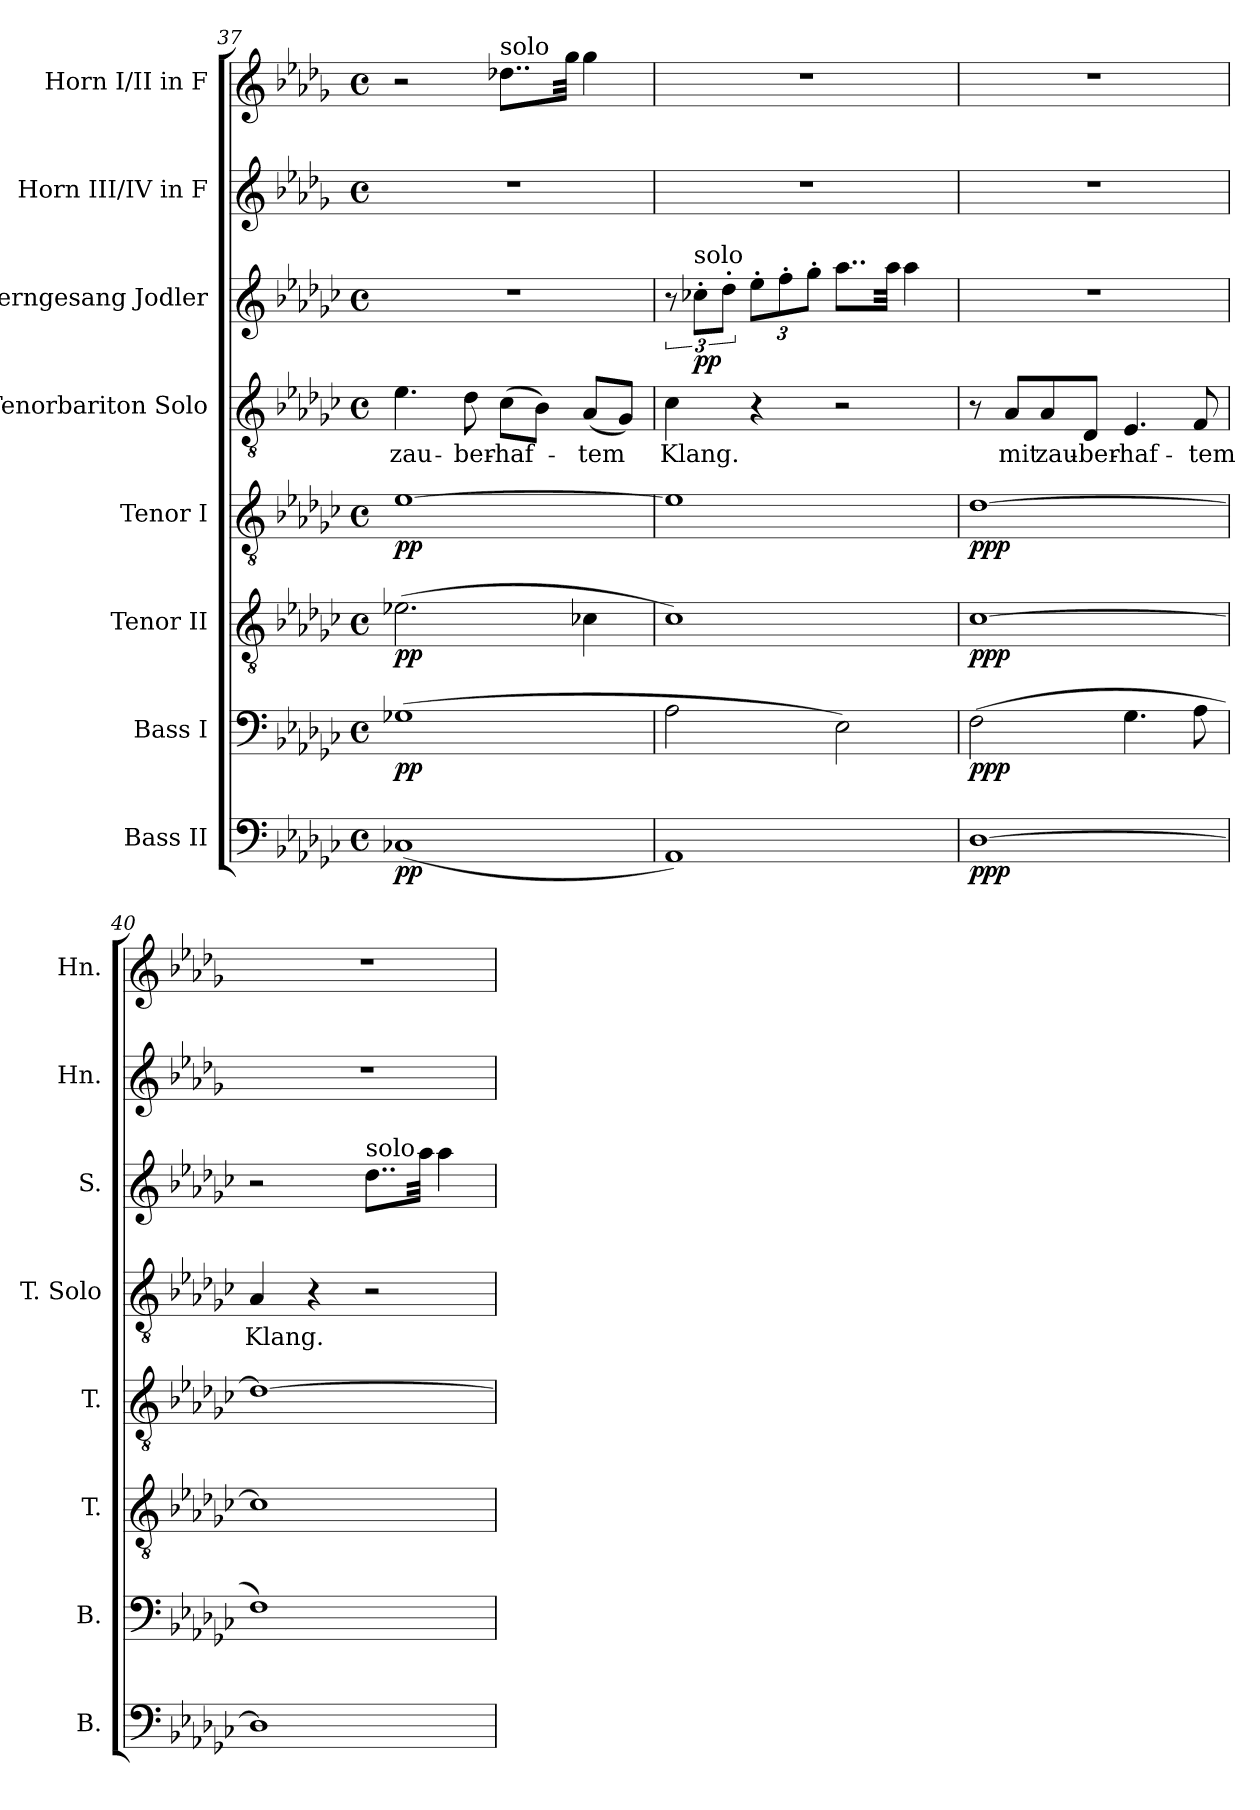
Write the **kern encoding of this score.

**kern	**dynam	**kern	**dynam	**kern	**dynam	**kern	**dynam	**kern	**text	**kern	**dynam	**kern	**kern
*part8	*part8	*part7	*part7	*part6	*part6	*part5	*part5	*part4	*part4	*part3	*part3	*part2	*part1
*staff8	*staff8	*staff7	*staff7	*staff6	*staff6	*staff5	*staff5	*staff4	*staff4	*staff3	*staff3	*staff2	*staff1
*I"Bass II	*	*I"Bass I	*	*I"Tenor II	*	*I"Tenor I	*	*I"Tenorbariton Solo	*	*I"Ferngesang Jodler	*	*I"Horn III/IV in F	*I"Horn I/II in F
*I'B.	*	*I'B.	*	*I'T.	*	*I'T.	*	*I'T. Solo	*	*I'S.	*	*I'Hn.	*I'Hn.
!!LO:LB:g=z
*clefF4	*	*clefF4	*	*clefGv2	*	*clefGv2	*	*clefGv2	*	*clefG2	*	*clefG2	*clefG2
*	*	*	*	*ITrd7c12	*	*ITrd7c12	*	*ITrd7c12	*	*	*	*ITrd4c7	*ITrd4c7
*k[b-e-a-d-g-c-]	*	*k[b-e-a-d-g-c-]	*	*k[b-e-a-d-g-c-]	*	*k[b-e-a-d-g-c-]	*	*k[b-e-a-d-g-c-]	*	*k[b-e-a-d-g-c-]	*	*k[b-e-a-d-g-c-]	*k[b-e-a-d-g-c-]
*G-:	*	*G-:	*	*G-:	*	*G-:	*	*G-:	*	*G-:	*	*G-:	*G-:
*M4/4	*	*M4/4	*	*M4/4	*	*M4/4	*	*M4/4	*	*M4/4	*	*M4/4	*M4/4
*met(c)	*	*met(c)	*	*met(c)	*	*met(c)	*	*met(c)	*	*met(c)	*	*met(c)	*met(c)
=37	=37	=37	=37	=37	=37	=37	=37	=37	=37	=37	=37	=37	=37
!	!LO:DY:b	!	!LO:DY:b	!	!LO:DY:b	!	!LO:DY:b	!	!LO:LY:b	!	!	!	!
(<1C-X	pp	(>1G-X	pp	(>2.E-X\	pp	[1E-	pp	4.E-\	zau-	1r	.	1r	2r
!	!	!	!	!	!	!	!	!	!LO:LY:b	!	!	!	!
.	.	.	.	.	.	.	.	8D-\	-ber-	.	.	.	.
!	!	!	!	!	!	!	!	!	!	!	!	!	!LO:TX:a:t=solo
!	!	!	!	!	!	!	!	!	!LO:LY:b	!	!	!	!
.	.	.	.	.	.	.	.	(>8C-\L	-haf-	.	.	.	8..g-X\L
.	.	.	.	.	.	.	.	8BB-\J)	.	.	.	.	.
.	.	.	.	.	.	.	.	.	.	.	.	.	32cc-\Jkk
!	!	!	!	!	!	!	!	!	!LO:LY:b	!	!	!	!
.	.	.	.	4C-X\	.	.	.	(<8AA-/L	-tem	.	.	.	4cc-\
.	.	.	.	.	.	.	.	8GG-/J)	.	.	.	.	.
!!LO:PB:g=z
=38	=38	=38	=38	=38	=38	=38	=38	=38	=38	=38	=38	=38	=38
!	!	!	!	!	!	!	!	!	!LO:LY:b	!	!	!	!
1AA-)	.	2A-\	.	1C-)	.	1E-]	.	4C-\	Klang.	12r	.	1r	1r
!	!	!	!	!	!	!	!	!	!	!LO:TX:a:t=solo	!	!	!
!	!	!	!	!	!	!	!	!	!	!	!LO:DY:b	!	!
.	.	.	.	.	.	.	.	.	.	12cc-X'\L	pp	.	.
.	.	.	.	.	.	.	.	.	.	12dd-'\J	.	.	.
.	.	.	.	.	.	.	.	4r	.	12ee-'\L	.	.	.
.	.	.	.	.	.	.	.	.	.	12ff'\	.	.	.
.	.	.	.	.	.	.	.	.	.	12gg-'\J	.	.	.
.	.	2E-\)	.	.	.	.	.	2r	.	8..aa-\L	.	.	.
.	.	.	.	.	.	.	.	.	.	32aa-\Jkk	.	.	.
.	.	.	.	.	.	.	.	.	.	4aa-\	.	.	.
=39	=39	=39	=39	=39	=39	=39	=39	=39	=39	=39	=39	=39	=39
!	!LO:DY:b	!	!LO:DY:b	!	!LO:DY:b	!	!LO:DY:b	!	!	!	!	!	!
[1D-	ppp	(>2F\	ppp	[1C-	ppp	[1D-	ppp	8r	.	1r	.	1r	1r
!	!	!	!	!	!	!	!	!	!LO:LY:b	!	!	!	!
.	.	.	.	.	.	.	.	8AA-/L	mit	.	.	.	.
!	!	!	!	!	!	!	!	!	!LO:LY:b	!	!	!	!
.	.	.	.	.	.	.	.	8AA-/	zau-	.	.	.	.
!	!	!	!	!	!	!	!	!	!LO:LY:b	!	!	!	!
.	.	.	.	.	.	.	.	8DD-/J	-ber-	.	.	.	.
!	!	!	!	!	!	!	!	!	!LO:LY:b	!	!	!	!
.	.	4.G-\	.	.	.	.	.	4.EE-/	-haf-	.	.	.	.
!	!	!	!	!	!	!	!	!	!LO:LY:b	!	!	!	!
.	.	8A-\	.	.	.	.	.	8FF/	-tem	.	.	.	.
=40	=40	=40	=40	=40	=40	=40	=40	=40	=40	=40	=40	=40	=40
!	!	!	!	!	!	!	!	!	!LO:LY:b	!	!	!	!
1D-]	.	1F)	.	1C-]	.	1D-_	.	4AA-/	Klang.	2r	.	1r	1r
.	.	.	.	.	.	.	.	4r	.	.	.	.	.
!	!	!	!	!	!	!	!	!	!	!LO:TX:a:t=solo	!	!	!
.	.	.	.	.	.	.	.	2r	.	8..dd-\L	.	.	.
.	.	.	.	.	.	.	.	.	.	32aa-\Jkk	.	.	.
.	.	.	.	.	.	.	.	.	.	4aa-\	.	.	.
=	=	=	=	=	=	=	=	=	=	=	=	=	=
*-	*-	*-	*-	*-	*-	*-	*-	*-	*-	*-	*-	*-	*-
